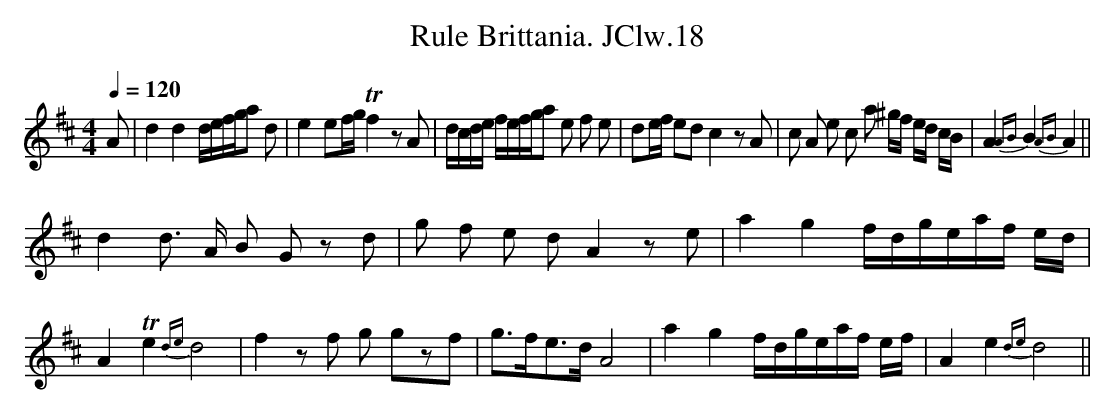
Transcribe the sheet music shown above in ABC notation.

X:1
T:Rule Brittania. JClw.18
L:1/8
M:4/4
Q:1/4=120
K:D
A|d2d2d/e/f/g/a d|e2 ef/g/ Tf2zA|d/c/d/e/ f/e/f/g/a e f e|de/f/ ed c2zA|
c A e c a ^g/f/ e/d/ c/B/|A2{AB}B2{AB}A2||!
d2d3/2 A/ B G zd|g f e d A2ze|a2g2 f/d/g/e/a/f/ e/d/|A2Te2{de}d4|
f2zf g gzf|g3/2f/e3/2d/A4|a2g2 f/d/g/e/a/f/ e/f/|A2e2{de}d4||
